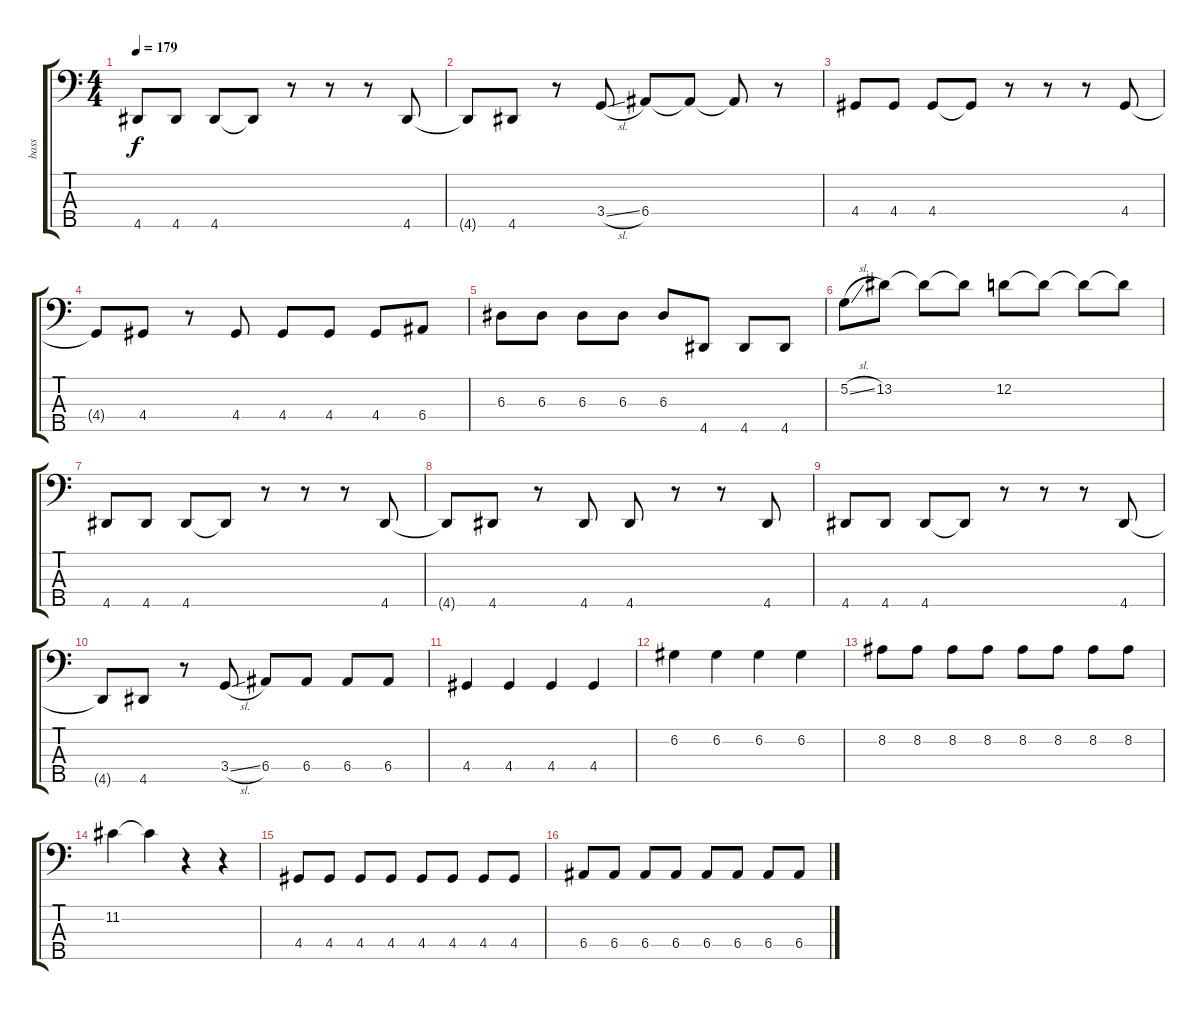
\track ("bass" "bass") {instrument electricbassfinger}
\staff {score tabs}
\tuning (G2 D2 A1 E1 B0) {hide}
\ts (4 4)
\tempo 179
\clef f4
\ks c
4.5.8{dy f} 4.5.8 4.5.8 4.5{t}.8 r.8 r.8 r.8 4.5.8 |
4.5{t}.8 4.5.8 r.8 3.4{sl}.8 6.4.8 6.4{t}.8 6.4{t}.8 r.8 |
4.4.8 4.4.8 4.4.8 4.4{t}.8 r.8 r.8 r.8 4.4.8 |
4.4{t}.8 4.4.8 r.8 4.4.8 4.4.8 4.4.8 4.4.8 6.4.8 |
6.3.8 6.3.8 6.3.8 6.3.8 6.3.8 4.5.8 4.5.8 4.5.8 |
5.2{sl}.8 13.2.8 13.2{t}.8 13.2{t}.8 12.2.8 12.2{t}.8 12.2{t}.8 12.2{t}.8 |
4.5.8 4.5.8 4.5.8 4.5{t}.8 r.8 r.8 r.8 4.5.8 |
4.5{t}.8 4.5.8 r.8 4.5.8 4.5.8 r.8 r.8 4.5.8 |
4.5.8 4.5.8 4.5.8 4.5{t}.8 r.8 r.8 r.8 4.5.8 |
4.5{t}.8 4.5.8 r.8 3.4{sl}.8 6.4.8 6.4.8 6.4.8 6.4.8 |
4.4.4 4.4.4 4.4.4 4.4.4 |
6.2.4 6.2.4 6.2.4 6.2.4 |
8.2.8 8.2.8 8.2.8 8.2.8 8.2.8 8.2.8 8.2.8 8.2.8 |
11.2.4 11.2{t}.4 r.4 r.4 |
4.4.8 4.4.8 4.4.8 4.4.8 4.4.8 4.4.8 4.4.8 4.4.8 |
6.4.8 6.4.8 6.4.8 6.4.8 6.4.8 6.4.8 6.4.8 6.4.8
